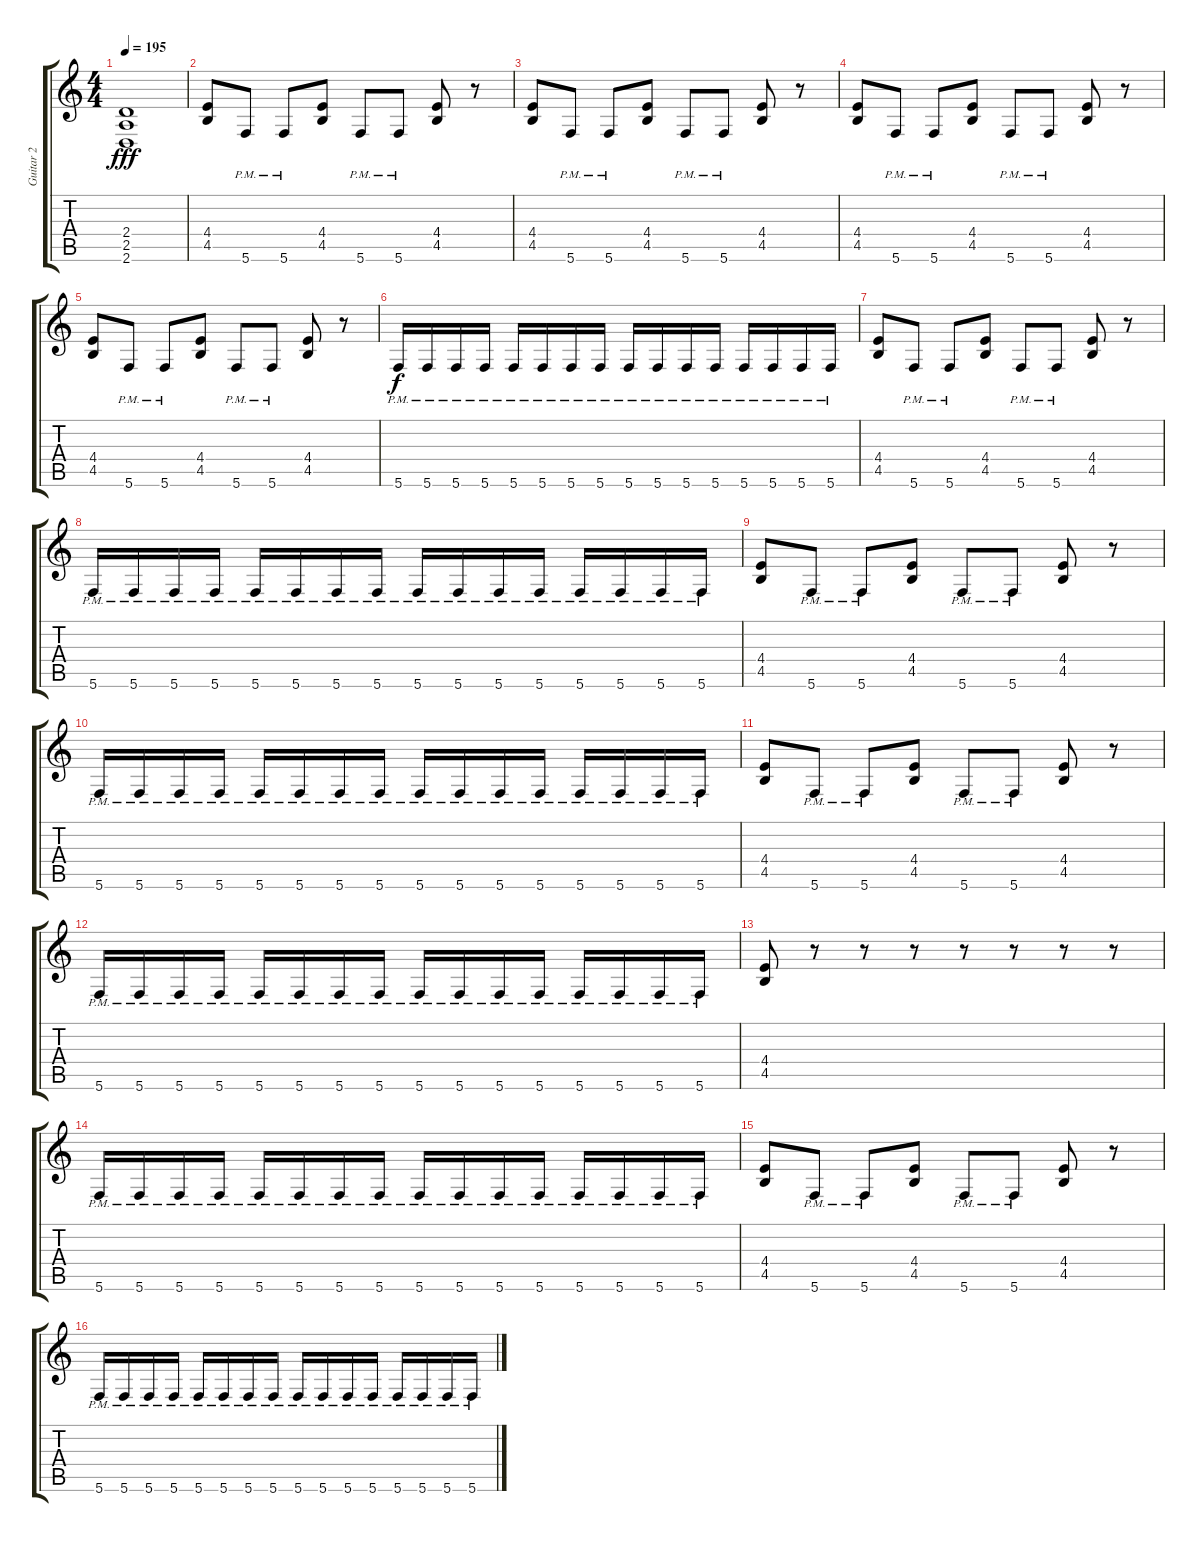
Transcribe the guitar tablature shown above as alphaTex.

\track ("Guitar 2" "Guitar 2") {instrument distortionguitar}
\staff {score tabs}
\tuning (D4 A3 F3 C3 G2 C2) {hide}
\ts (4 4)
\tempo 195
\clef g2
\ks c
(2.4 2.5 2.6).1{dy fff} |
(4.4 4.5).8 5.6{pm}.8 5.6{pm}.8 (4.4 4.5).8 5.6{pm}.8 5.6{pm}.8 (4.4 4.5).8 r.8 |
(4.4 4.5).8 5.6{pm}.8 5.6{pm}.8 (4.4 4.5).8 5.6{pm}.8 5.6{pm}.8 (4.4 4.5).8 r.8 |
(4.4 4.5).8 5.6{pm}.8 5.6{pm}.8 (4.4 4.5).8 5.6{pm}.8 5.6{pm}.8 (4.4 4.5).8 r.8 |
(4.4 4.5).8 5.6{pm}.8 5.6{pm}.8 (4.4 4.5).8 5.6{pm}.8 5.6{pm}.8 (4.4 4.5).8 r.8 |
5.6{pm}.16{dy f} 5.6{pm}.16 5.6{pm}.16 5.6{pm}.16 5.6{pm}.16 5.6{pm}.16 5.6{pm}.16 5.6{pm}.16 5.6{pm}.16 5.6{pm}.16 5.6{pm}.16 5.6{pm}.16 5.6{pm}.16 5.6{pm}.16 5.6{pm}.16 5.6{pm}.16 |
(4.4 4.5).8 5.6{pm}.8 5.6{pm}.8 (4.4 4.5).8 5.6{pm}.8 5.6{pm}.8 (4.4 4.5).8 r.8 |
5.6{pm}.16 5.6{pm}.16 5.6{pm}.16 5.6{pm}.16 5.6{pm}.16 5.6{pm}.16 5.6{pm}.16 5.6{pm}.16 5.6{pm}.16 5.6{pm}.16 5.6{pm}.16 5.6{pm}.16 5.6{pm}.16 5.6{pm}.16 5.6{pm}.16 5.6{pm}.16 |
(4.4 4.5).8 5.6{pm}.8 5.6{pm}.8 (4.4 4.5).8 5.6{pm}.8 5.6{pm}.8 (4.4 4.5).8 r.8 |
5.6{pm}.16 5.6{pm}.16 5.6{pm}.16 5.6{pm}.16 5.6{pm}.16 5.6{pm}.16 5.6{pm}.16 5.6{pm}.16 5.6{pm}.16 5.6{pm}.16 5.6{pm}.16 5.6{pm}.16 5.6{pm}.16 5.6{pm}.16 5.6{pm}.16 5.6{pm}.16 |
(4.4 4.5).8 5.6{pm}.8 5.6{pm}.8 (4.4 4.5).8 5.6{pm}.8 5.6{pm}.8 (4.4 4.5).8 r.8 |
5.6{pm}.16 5.6{pm}.16 5.6{pm}.16 5.6{pm}.16 5.6{pm}.16 5.6{pm}.16 5.6{pm}.16 5.6{pm}.16 5.6{pm}.16 5.6{pm}.16 5.6{pm}.16 5.6{pm}.16 5.6{pm}.16 5.6{pm}.16 5.6{pm}.16 5.6{pm}.16 |
(4.4 4.5).8 r.8 r.8 r.8 r.8 r.8 r.8 r.8 |
5.6{pm}.16 5.6{pm}.16 5.6{pm}.16 5.6{pm}.16 5.6{pm}.16 5.6{pm}.16 5.6{pm}.16 5.6{pm}.16 5.6{pm}.16 5.6{pm}.16 5.6{pm}.16 5.6{pm}.16 5.6{pm}.16 5.6{pm}.16 5.6{pm}.16 5.6{pm}.16 |
(4.4 4.5).8 5.6{pm}.8 5.6{pm}.8 (4.4 4.5).8 5.6{pm}.8 5.6{pm}.8 (4.4 4.5).8 r.8 |
5.6{pm}.16 5.6{pm}.16 5.6{pm}.16 5.6{pm}.16 5.6{pm}.16 5.6{pm}.16 5.6{pm}.16 5.6{pm}.16 5.6{pm}.16 5.6{pm}.16 5.6{pm}.16 5.6{pm}.16 5.6{pm}.16 5.6{pm}.16 5.6{pm}.16 5.6{pm}.16
